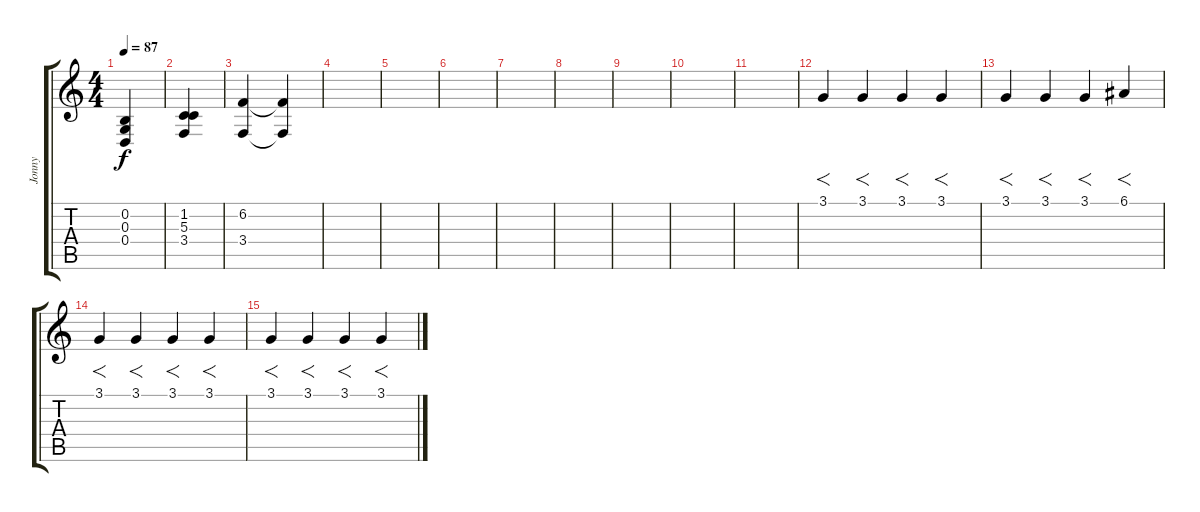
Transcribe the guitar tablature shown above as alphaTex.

\track ("Jonny" "Jonny") {instrument synthstrings2}
\staff {score tabs}
\tuning (E4 B3 G3 D3 A2 D2) {hide}
\ts (4 4)
\tempo 87
\clef g2
\ks c
(0.2 0.3 0.4).4{dy f} |
(1.2 5.3 3.4).4 |
(6.2 3.4).4 (6.2{t} 3.4{t}).4 |
|
|
|
|
|
|
|
|
3.1.4{f} 3.1.4{f} 3.1.4{f} 3.1.4{f} |
3.1.4{f} 3.1.4{f} 3.1.4{f} 6.1.4{f} |
3.1.4{f} 3.1.4{f} 3.1.4{f} 3.1.4{f} |
3.1.4{f} 3.1.4{f} 3.1.4{f} 3.1.4{f}
